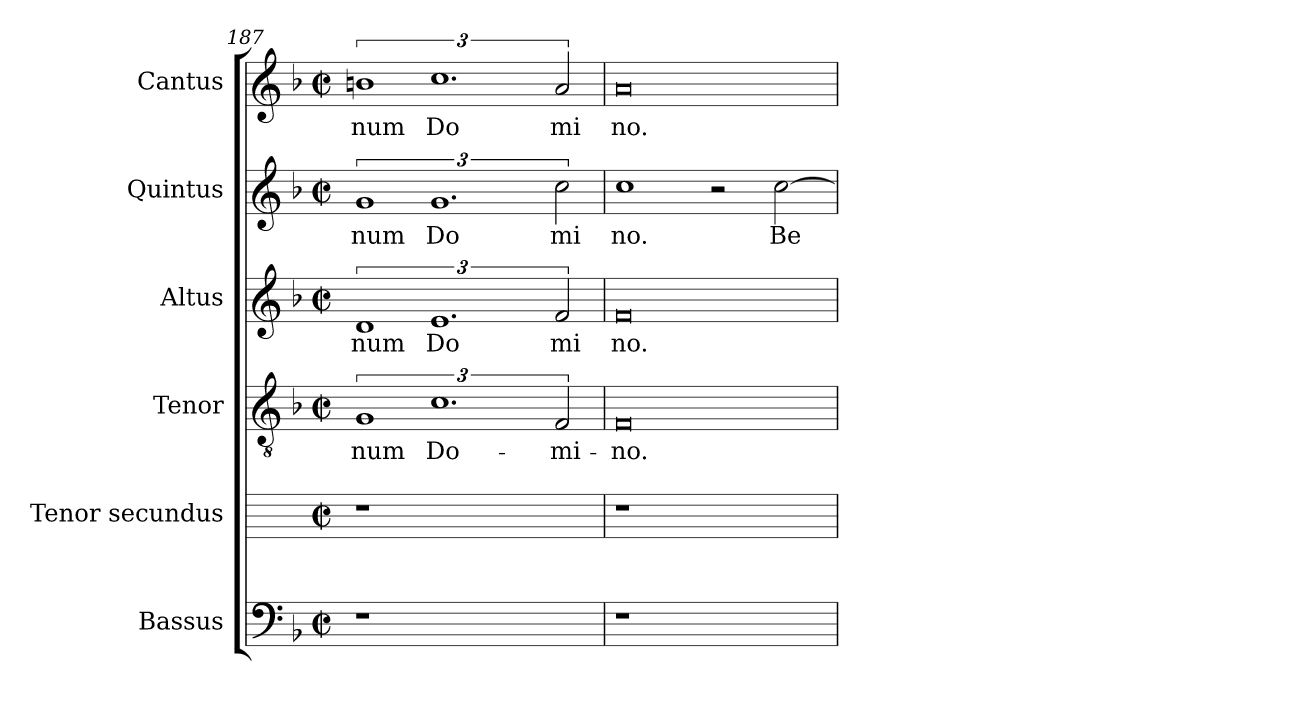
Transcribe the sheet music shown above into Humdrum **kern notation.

**kern	**kern	**kern	**text	**kern	**text	**kern	**text	**kern	**text
*part6	*part5	*part4	*part4	*part3	*part3	*part2	*part2	*part1	*part1
*staff6	*staff5	*staff4	*staff4	*staff3	*staff3	*staff2	*staff2	*staff1	*staff1
*I"Bassus	*I"Tenor  secundus	*I"Tenor	*	*I"Altus	*	*I"Quintus	*	*I"Cantus	*
*I'B	*	*I'T	*	*I'A	*	*I'Q	*	*I'C	*
!!LO:PB:g=z
*clefF4	*	*clefGv2	*	*clefG2	*	*clefG2	*	*clefG2	*
*k[b-]	*k[]	*k[b-]	*	*k[b-]	*	*k[b-]	*	*k[b-]	*
*F:	*C:	*F:	*	*F:	*	*F:	*	*F:	*
*M2/2	*M2/2	*M2/2	*	*M2/2	*	*M2/2	*	*M2/2	*
*met(c|)	*met(c|)	*met(c|)	*	*met(c|)	*	*met(c|)	*	*met(c|)	*
=187	=187	=187	=187	=187	=187	=187	=187	=187	=187
!	!	!	!LO:LY:b:cj	!	!LO:LY:b:cj	!	!LO:LY:b:cj	!	!LO:LY:b:cj
1r	1r	3%2G/	num	3%2d/	-num	3%2g/	-num	3%2bn/	num
!	!	!	!LO:LY:b:cj	!	!LO:LY:b:cj	!	!LO:LY:b:cj	!	!LO:LY:b:cj
.	.	3%2.c	Do-	3%2.e	Do	3%2.g	Do	3%2.cc	Do
1ryy	1ryy	.	.	.	.	.	.	.	.
!	!	!	!LO:LY:b:cj	!	!LO:LY:b:cj	!	!LO:LY:b:cj	!	!LO:LY:b:cj
.	.	3F/	-mi-	3f/	mi	3cc\	mi	3a/	mi
=188	=188	=188	=188	=188	=188	=188	=188	=188	=188
!	!	!	!LO:LY:b:cj	!	!LO:LY:b:cj	!	!LO:LY:b:cj	!	!LO:LY:b:cj
1r	1r	0F	-no.	0f	no.	1cc	no.	0a	no.
1ryy	1ryy	.	.	.	.	2r	.	.	.
!	!	!	!	!	!	!	!LO:LY:b:cj	!	!
.	.	.	.	.	.	[>2cc\	Be	.	.
=	=	=	=	=	=	=	=	=	=
*-	*-	*-	*-	*-	*-	*-	*-	*-	*-
